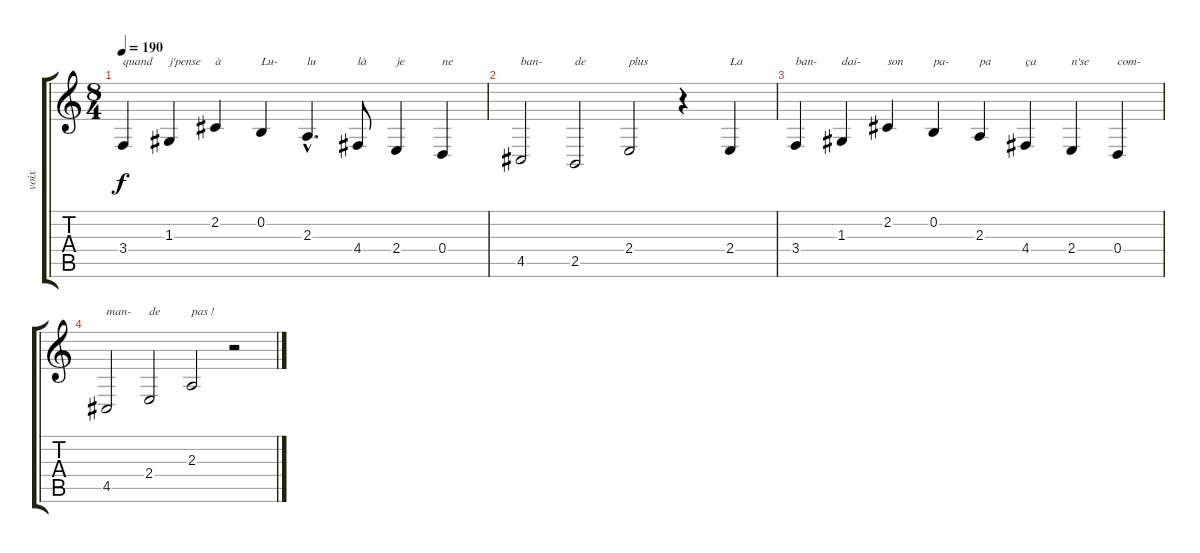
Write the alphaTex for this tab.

\track ("voix" "voix") {instrument clarinet}
\staff {score tabs}
\tuning (E4 B3 G3 D3 A2 E2) {hide}
\ts (8 4)
\tempo 190
\clef g2
\ks c
3.4.4{txt "quand" dy f} 1.3.4{txt "j'pense"} 2.2.4{txt "à"} 0.2.4{txt "Lu-"} 2.3{hac}.4{d txt "lu"} 4.4.8{txt "là"} 2.4.4{txt "je "} 0.4.4{txt "ne"} |
4.5.2{txt "ban-"} 2.5.2{txt "de"} 2.4.2{txt "plus"} r.4 2.4.4{txt "La "} |
3.4.4{txt "ban-"} 1.3.4{txt "dai-"} 2.2.4{txt "son"} 0.2.4{txt "pa-"} 2.3.4{txt "pa"} 4.4.4{txt "ça"} 2.4.4{txt "n'se"} 0.4.4{txt "com-"} |
4.5.2{txt "man-"} 2.4.2{txt "de"} 2.3.2{txt "pas !"} r.2
